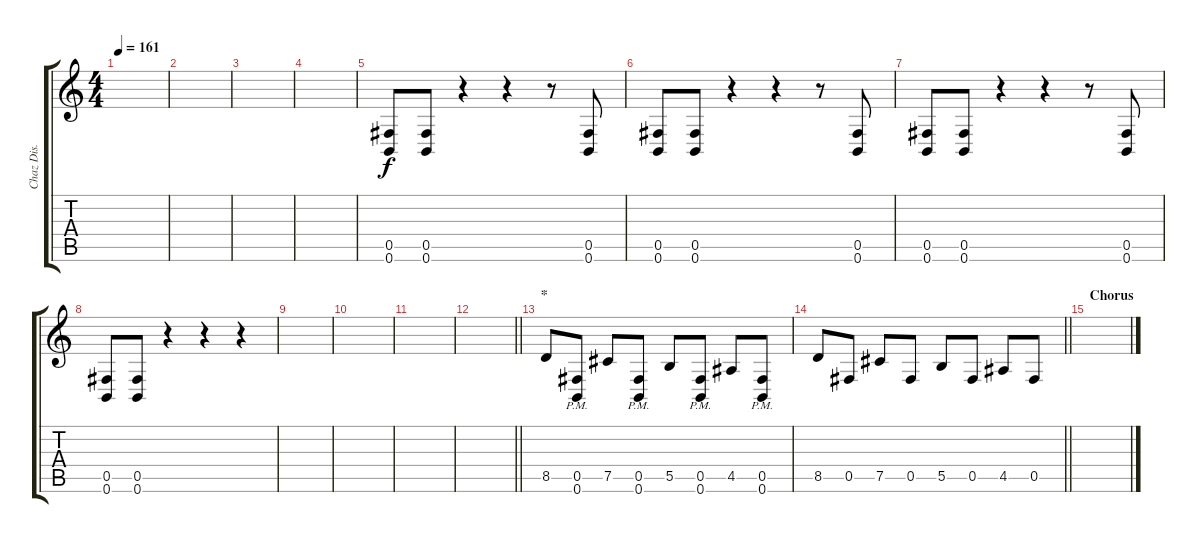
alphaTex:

\track ("Chaz Dis." "Chaz Dis.") {instrument distortionguitar}
\staff {score tabs}
\tuning (Db4 Ab3 E3 B2 Gb2 B1) {hide}
\ts (4 4)
\tempo 161
\clef g2
\ks c
|
|
|
|
(0.5 0.6).8 (0.5 0.6).8 r.4 r.4 r.8 (0.5 0.6).8 |
(0.5 0.6).8 (0.5 0.6).8 r.4 r.4 r.8 (0.5 0.6).8 |
(0.5 0.6).8 (0.5 0.6).8 r.4 r.4 r.8 (0.5 0.6).8 |
(0.5 0.6).8 (0.5 0.6).8 r.4 r.4 r.4 |
|
|
|
\barLineRight lightlight
|
\section ("" "*")
8.5.8 (0.5{pm} 0.6{pm}).8 7.5.8 (0.5{pm} 0.6{pm}).8 5.5.8 (0.5{pm} 0.6{pm}).8 4.5.8 (0.5{pm} 0.6{pm}).8 |
\barLineRight lightlight
8.5.8 0.5.8 7.5.8 0.5.8 5.5.8 0.5.8 4.5.8 0.5.8 |
\section ("" "Chorus")
